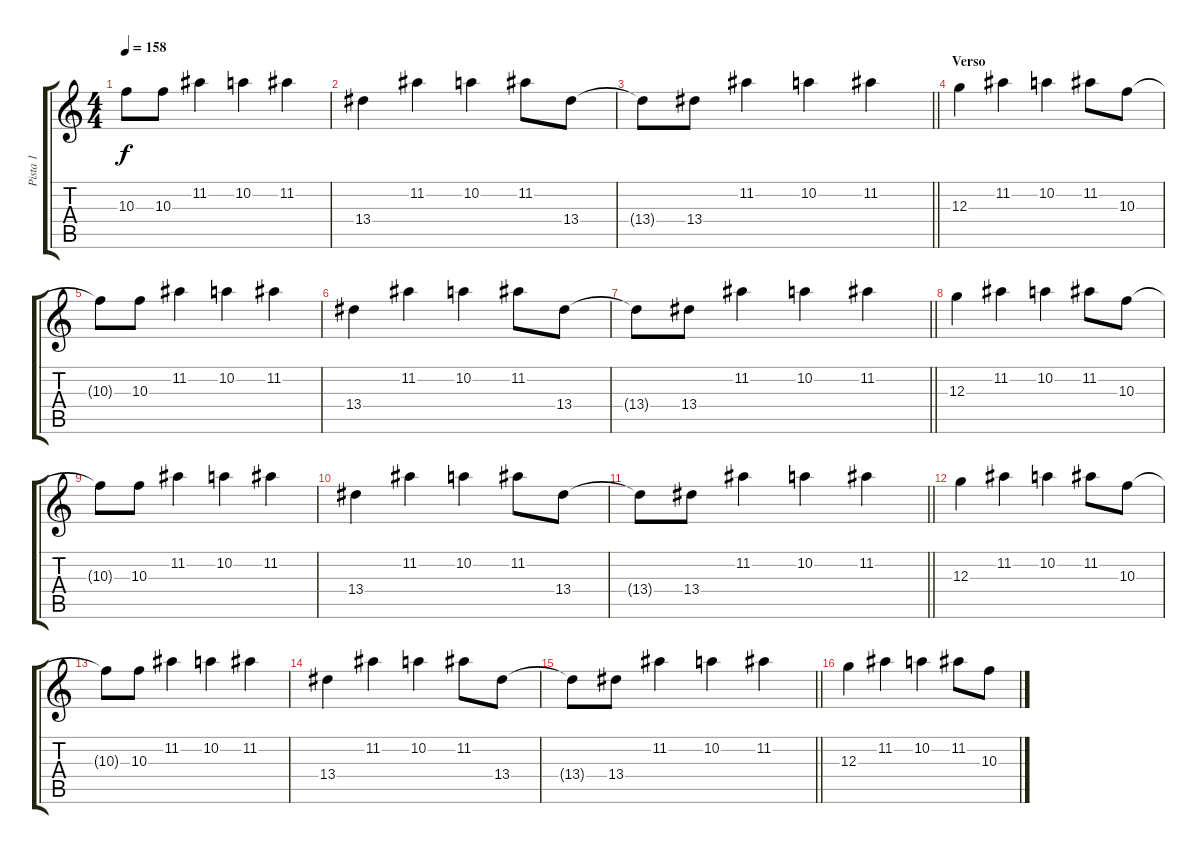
\track ("Pista 1" "Pista 1") {instrument distortionguitar}
\staff {score tabs}
\tuning (E4 B3 G3 D3 A2 E2) {hide}
\ts (4 4)
\tempo 158
\clef g2
\ks c
10.3{t}.8{dy f} 10.3.8 11.2.4 10.2.4 11.2.4 |
13.4.4 11.2.4 10.2.4 11.2.8 13.4.8 |
\barLineRight lightlight
13.4{t}.8 13.4.8 11.2.4 10.2.4 11.2.4 |
\section ("" "Verso")
12.3.4 11.2.4 10.2.4 11.2.8 10.3.8 |
10.3{t}.8 10.3.8 11.2.4 10.2.4 11.2.4 |
13.4.4 11.2.4 10.2.4 11.2.8 13.4.8 |
\barLineRight lightlight
13.4{t}.8 13.4.8 11.2.4 10.2.4 11.2.4 |
12.3.4 11.2.4 10.2.4 11.2.8 10.3.8 |
10.3{t}.8 10.3.8 11.2.4 10.2.4 11.2.4 |
13.4.4 11.2.4 10.2.4 11.2.8 13.4.8 |
\barLineRight lightlight
13.4{t}.8 13.4.8 11.2.4 10.2.4 11.2.4 |
12.3.4 11.2.4 10.2.4 11.2.8 10.3.8 |
10.3{t}.8 10.3.8 11.2.4 10.2.4 11.2.4 |
13.4.4 11.2.4 10.2.4 11.2.8 13.4.8 |
\barLineRight lightlight
13.4{t}.8 13.4.8 11.2.4 10.2.4 11.2.4 |
12.3.4 11.2.4 10.2.4 11.2.8 10.3.8
